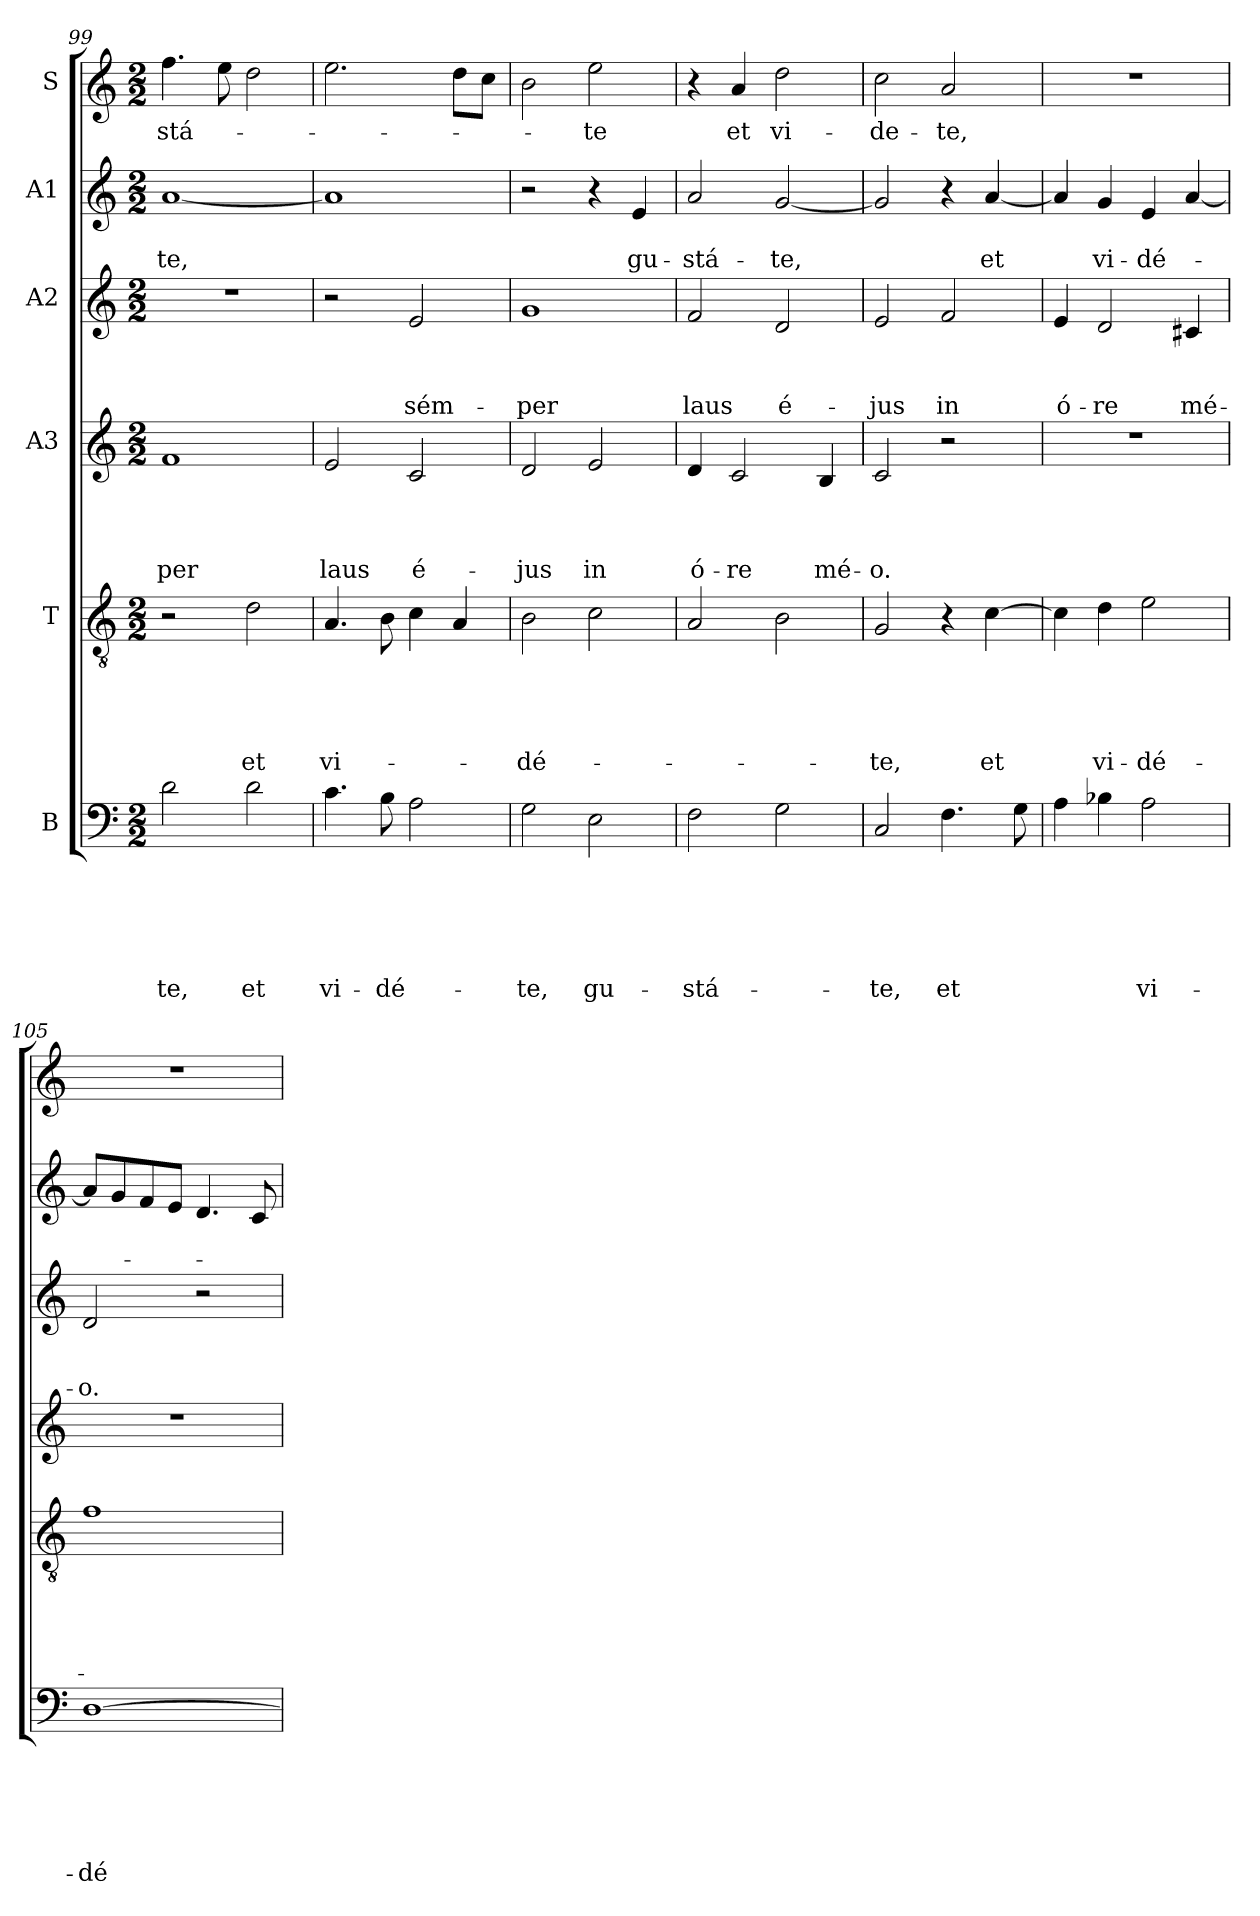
**kern	**text	**text	**text	**text	**text	**text	**kern	**text	**text	**text	**text	**text	**kern	**text	**text	**text	**text	**kern	**text	**text	**text	**kern	**text	**text	**kern	**text
*part6	*part6	*part6	*part6	*part6	*part6	*part6	*part5	*part5	*part5	*part5	*part5	*part5	*part4	*part4	*part4	*part4	*part4	*part3	*part3	*part3	*part3	*part2	*part2	*part2	*part1	*part1
*staff6	*staff6	*staff6	*staff6	*staff6	*staff6	*staff6	*staff5	*staff5	*staff5	*staff5	*staff5	*staff5	*staff4	*staff4	*staff4	*staff4	*staff4	*staff3	*staff3	*staff3	*staff3	*staff2	*staff2	*staff2	*staff1	*staff1
*I"B	*	*	*	*	*	*	*I"T	*	*	*	*	*	*I"A3	*	*	*	*	*I"A2	*	*	*	*I"A1	*	*	*I"S	*
!!LO:PB:g=z
*clefF4	*	*	*	*	*	*	*clefGv2	*	*	*	*	*	*clefG2	*	*	*	*	*clefG2	*	*	*	*clefG2	*	*	*clefG2	*
*k[]	*	*	*	*	*	*	*k[]	*	*	*	*	*	*k[]	*	*	*	*	*k[]	*	*	*	*k[]	*	*	*k[]	*
*C:	*	*	*	*	*	*	*C:	*	*	*	*	*	*C:	*	*	*	*	*C:	*	*	*	*C:	*	*	*C:	*
*M2/2	*	*	*	*	*	*	*M2/2	*	*	*	*	*	*M2/2	*	*	*	*	*M2/2	*	*	*	*M2/2	*	*	*M2/2	*
=99	=99	=99	=99	=99	=99	=99	=99	=99	=99	=99	=99	=99	=99	=99	=99	=99	=99	=99	=99	=99	=99	=99	=99	=99	=99	=99
!	!	!	!	!	!	!LO:LY:b	!	!	!	!	!	!	!	!	!	!	!LO:LY:b	!	!	!	!	!	!	!LO:LY:b	!	!LO:LY:b
2d\	.	.	.	.	.	-te,	2r	.	.	.	.	.	1f	.	.	.	-per	1r	.	.	.	[1a	.	-te,	4.ff\	-stá-
.	.	.	.	.	.	.	.	.	.	.	.	.	.	.	.	.	.	.	.	.	.	.	.	.	8ee\	.
!	!	!	!	!	!	!LO:LY:b	!	!	!	!	!	!LO:LY:b	!	!	!	!	!	!	!	!	!	!	!	!	!	!
2d\	.	.	.	.	.	et	2d\	.	.	.	.	et	.	.	.	.	.	.	.	.	.	.	.	.	2dd\	.
=100	=100	=100	=100	=100	=100	=100	=100	=100	=100	=100	=100	=100	=100	=100	=100	=100	=100	=100	=100	=100	=100	=100	=100	=100	=100	=100
!	!	!	!	!	!	!LO:LY:b	!	!	!	!	!	!LO:LY:b	!	!	!	!	!LO:LY:b	!	!	!	!	!	!	!	!	!
4.c\	.	.	.	.	.	vi-	4.A/	.	.	.	.	vi-	2e/	.	.	.	laus	2r	.	.	.	1a]	.	.	2.ee\	.
!	!	!	!	!	!	!LO:LY:b	!	!	!	!	!	!	!	!	!	!	!	!	!	!	!	!	!	!	!	!
8B\	.	.	.	.	.	-dé-	8B\	.	.	.	.	.	.	.	.	.	.	.	.	.	.	.	.	.	.	.
!	!	!	!	!	!	!	!	!	!	!	!	!	!	!	!	!	!LO:LY:b	!	!	!	!LO:LY:b	!	!	!	!	!
2A\	.	.	.	.	.	.	4c\	.	.	.	.	.	2c/	.	.	.	é-	2e/	.	.	sém-	.	.	.	.	.
.	.	.	.	.	.	.	4A/	.	.	.	.	.	.	.	.	.	.	.	.	.	.	.	.	.	8dd\L	.
.	.	.	.	.	.	.	.	.	.	.	.	.	.	.	.	.	.	.	.	.	.	.	.	.	8cc\J	.
=101	=101	=101	=101	=101	=101	=101	=101	=101	=101	=101	=101	=101	=101	=101	=101	=101	=101	=101	=101	=101	=101	=101	=101	=101	=101	=101
!	!	!	!	!	!	!LO:LY:b	!	!	!	!	!	!LO:LY:b	!	!	!	!	!LO:LY:b	!	!	!	!LO:LY:b	!	!	!	!	!
2G\	.	.	.	.	.	-te,	2B\	.	.	.	.	-dé-	2d/	.	.	.	-jus	1g	.	.	-per	2r	.	.	2b\	.
!	!	!	!	!	!	!LO:LY:b	!	!	!	!	!	!	!	!	!	!	!LO:LY:b	!	!	!	!	!	!	!	!	!LO:LY:b
2E\	.	.	.	.	.	gu-	2c\	.	.	.	.	.	2e/	.	.	.	in	.	.	.	.	4r	.	.	2ee\	-te
!	!	!	!	!	!	!	!	!	!	!	!	!	!	!	!	!	!	!	!	!	!	!	!	!LO:LY:b	!	!
.	.	.	.	.	.	.	.	.	.	.	.	.	.	.	.	.	.	.	.	.	.	4e/	.	gu-	.	.
=102	=102	=102	=102	=102	=102	=102	=102	=102	=102	=102	=102	=102	=102	=102	=102	=102	=102	=102	=102	=102	=102	=102	=102	=102	=102	=102
!	!	!	!	!	!	!LO:LY:b	!	!	!	!	!	!	!	!	!	!	!LO:LY:b	!	!	!	!LO:LY:b	!	!	!LO:LY:b	!	!
2F\	.	.	.	.	.	-stá-	2A/	.	.	.	.	.	4d/	.	.	.	ó-	2f/	.	.	laus	2a/	.	-stá-	4r	.
!	!	!	!	!	!	!	!	!	!	!	!	!	!	!	!	!	!LO:LY:b	!	!	!	!	!	!	!	!	!LO:LY:b
.	.	.	.	.	.	.	.	.	.	.	.	.	2c/	.	.	.	-re	.	.	.	.	.	.	.	4a/	et
!	!	!	!	!	!	!	!	!	!	!	!	!	!	!	!	!	!	!	!	!	!LO:LY:b	!	!	!LO:LY:b	!	!LO:LY:b
2G\	.	.	.	.	.	.	2B\	.	.	.	.	.	.	.	.	.	.	2d/	.	.	é-	[2g/	.	-te,	2dd\	vi-
!	!	!	!	!	!	!	!	!	!	!	!	!	!	!	!	!	!LO:LY:b	!	!	!	!	!	!	!	!	!
.	.	.	.	.	.	.	.	.	.	.	.	.	4B/	.	.	.	mé-	.	.	.	.	.	.	.	.	.
=103	=103	=103	=103	=103	=103	=103	=103	=103	=103	=103	=103	=103	=103	=103	=103	=103	=103	=103	=103	=103	=103	=103	=103	=103	=103	=103
!	!	!	!	!	!	!LO:LY:b	!	!	!	!	!	!LO:LY:b	!	!	!	!	!LO:LY:b	!	!	!	!LO:LY:b	!	!	!	!	!LO:LY:b
2C/	.	.	.	.	.	-te,	2G/	.	.	.	.	-te,	2c/	.	.	.	-o.	2e/	.	.	-jus	2g/]	.	.	2cc\	-de-
!	!	!	!	!	!	!LO:LY:b	!	!	!	!	!	!	!	!	!	!	!	!	!	!	!LO:LY:b	!	!	!	!	!LO:LY:b
4.F\	.	.	.	.	.	et	4r	.	.	.	.	.	2r	.	.	.	.	2f/	.	.	in	4r	.	.	2a/	-te,
!	!	!	!	!	!	!	!	!	!	!	!	!LO:LY:b	!	!	!	!	!	!	!	!	!	!	!	!LO:LY:b	!	!
.	.	.	.	.	.	.	[4c\	.	.	.	.	et	.	.	.	.	.	.	.	.	.	[4a/	.	et	.	.
8G\	.	.	.	.	.	.	.	.	.	.	.	.	.	.	.	.	.	.	.	.	.	.	.	.	.	.
=104	=104	=104	=104	=104	=104	=104	=104	=104	=104	=104	=104	=104	=104	=104	=104	=104	=104	=104	=104	=104	=104	=104	=104	=104	=104	=104
!	!	!	!	!	!	!	!	!	!	!	!	!	!	!	!	!	!	!	!	!	!LO:LY:b	!	!	!	!	!
4A\	.	.	.	.	.	.	4c\]	.	.	.	.	.	1r	.	.	.	.	4e/	.	.	ó-	4a/]	.	.	1r	.
!	!	!	!	!	!	!	!	!	!	!	!	!LO:LY:b	!	!	!	!	!	!	!	!	!LO:LY:b	!	!	!LO:LY:b	!	!
4B-i\	.	.	.	.	.	.	4d\	.	.	.	.	vi-	.	.	.	.	.	2d/	.	.	-re	4g/	.	vi-	.	.
!	!	!	!	!	!	!LO:LY:b	!	!	!	!	!	!LO:LY:b	!	!	!	!	!	!	!	!	!	!	!	!LO:LY:b	!	!
2A\	.	.	.	.	.	vi-	2e\	.	.	.	.	-dé-	.	.	.	.	.	.	.	.	.	4e/	.	-dé-	.	.
!	!	!	!	!	!	!	!	!	!	!	!	!	!	!	!	!	!	!	!	!	!LO:LY:b	!	!	!	!	!
.	.	.	.	.	.	.	.	.	.	.	.	.	.	.	.	.	.	4c#i/	.	.	mé-	[4a/	.	.	.	.
!!LO:PB:g=z
=105	=105	=105	=105	=105	=105	=105	=105	=105	=105	=105	=105	=105	=105	=105	=105	=105	=105	=105	=105	=105	=105	=105	=105	=105	=105	=105
!	!	!	!	!	!	!LO:LY:b	!	!	!	!	!	!	!	!	!	!	!	!	!	!	!LO:LY:b	!	!	!	!	!
[1D	.	.	.	.	.	-dé-	1f	.	.	.	.	.	1r	.	.	.	.	2d/	.	.	-o.	8a/L]	.	.	1r	.
.	.	.	.	.	.	.	.	.	.	.	.	.	.	.	.	.	.	.	.	.	.	8g/	.	.	.	.
.	.	.	.	.	.	.	.	.	.	.	.	.	.	.	.	.	.	.	.	.	.	8f/	.	.	.	.
.	.	.	.	.	.	.	.	.	.	.	.	.	.	.	.	.	.	.	.	.	.	8e/J	.	.	.	.
.	.	.	.	.	.	.	.	.	.	.	.	.	.	.	.	.	.	2r	.	.	.	4.d/	.	.	.	.
.	.	.	.	.	.	.	.	.	.	.	.	.	.	.	.	.	.	.	.	.	.	8c/	.	.	.	.
=	=	=	=	=	=	=	=	=	=	=	=	=	=	=	=	=	=	=	=	=	=	=	=	=	=	=
*-	*-	*-	*-	*-	*-	*-	*-	*-	*-	*-	*-	*-	*-	*-	*-	*-	*-	*-	*-	*-	*-	*-	*-	*-	*-	*-
